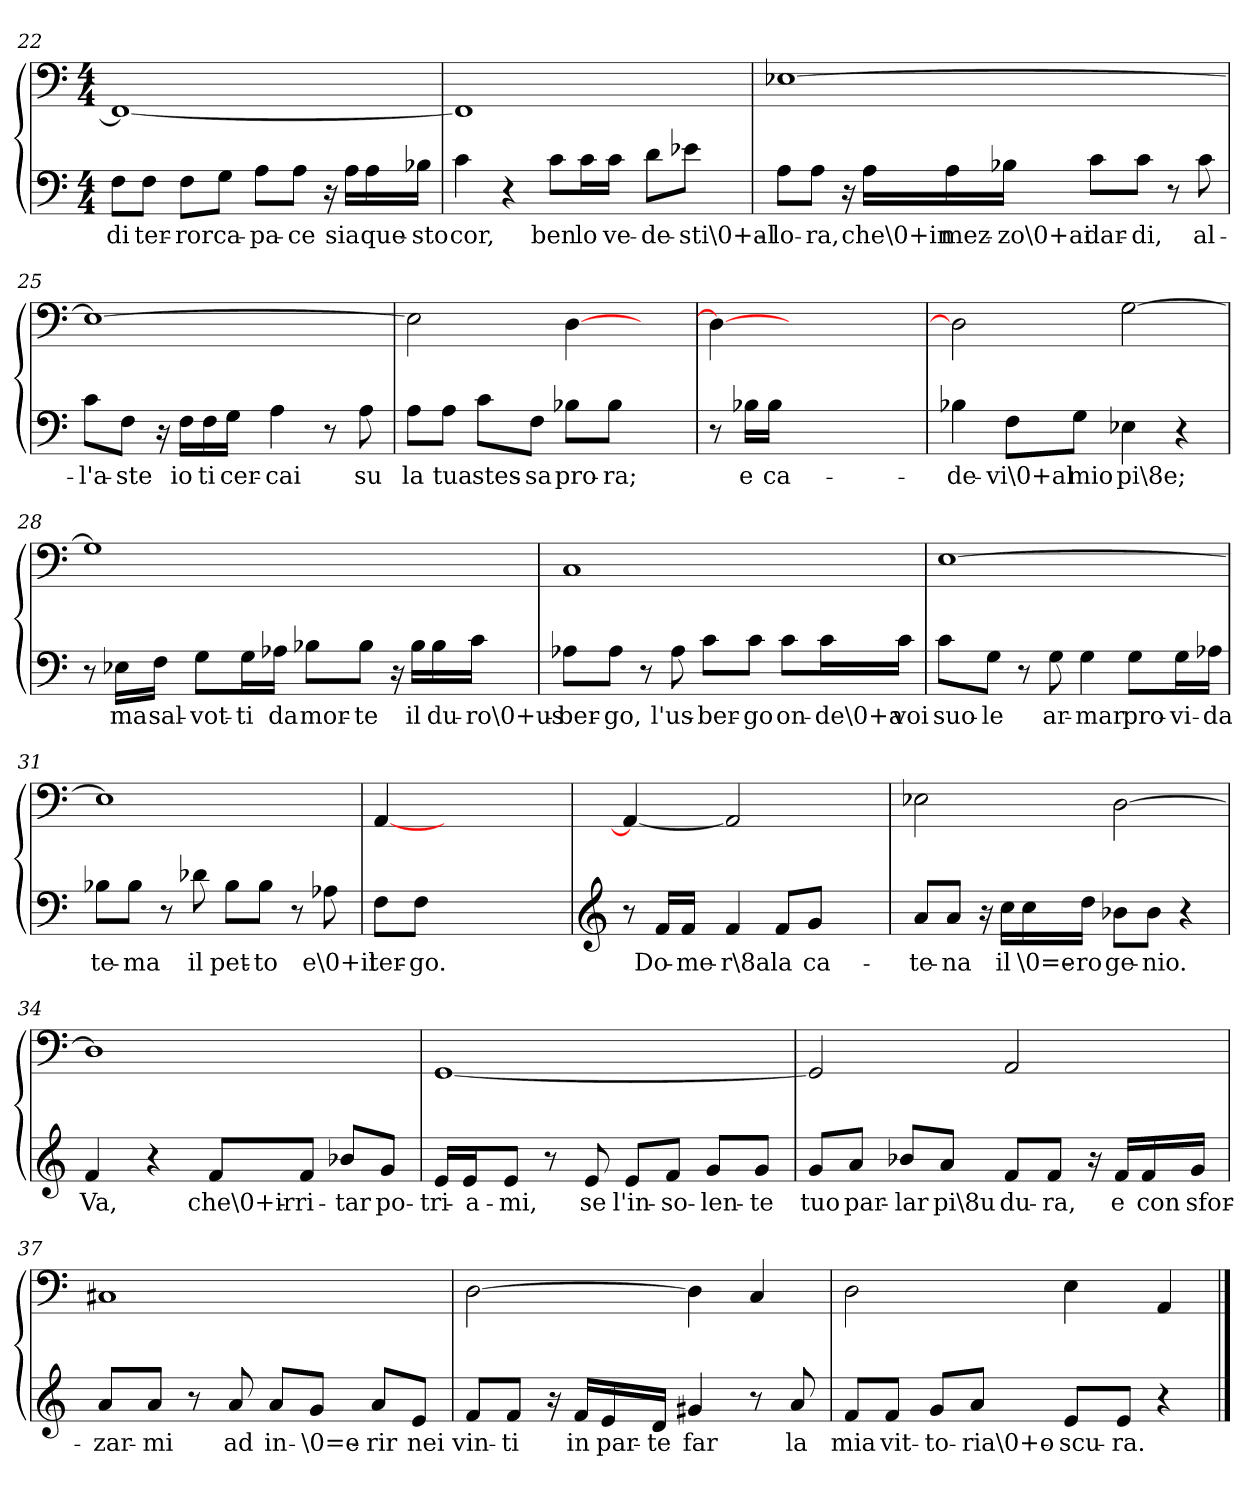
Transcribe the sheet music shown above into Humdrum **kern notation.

**kern	**text	**kern
*part1	*part1	*part1
*staff2	*staff2	*staff1
*clefF4	*	*clefF4
*k[]	*	*k[]
*C:	*	*C:
*M4/4	*	*M4/4
=22	=22	=22
8F\L	di	1FF/_
8F\J	ter-	.
8F\L	-ror	.
8G\J	ca-	.
8A\L	-pa-	.
8A\J	-ce	.
16r	.	.
16A\LL	sia	.
16A\	que-	.
16B-X\JJ	-sto	.
=23	=23	=23
4c\	cor,	1FF/]
4r	.	.
8c\L	ben	.
16c\L	lo	.
16c\JJ	ve-	.
8d\L	-de-	.
8e-X\J	-sti\0+al-	.
=24	=24	=24
8A\L	-lo-	[1E-X\
8A\J	-ra,	.
16r	.	.
16A\LL	che\0+in	.
16A\	mez-	.
16B-X\JJ	-zo\0+ai	.
8c\L	dar-	.
8c\J	-di,	.
8r	.	.
8c\	al-	.
=25	=25	=25
8c\L	-l'a-	1E-\_
8F\J	-ste	.
16r	.	.
16F\LL	io	.
16F\	ti	.
16G\JJ	cer-	.
4A\	-cai	.
8r	.	.
8A\	su	.
=26	=26	=26
8A\L	la	2E-\]
8A\J	tua	.
8c\L	stes-	.
8F\J	-sa	.
8B-X\L	pro-	[4D\
8B-\J	-ra;	.
4ryy	.	4ryy
=	=	=
8r	.	4D\_
16B-X\LL	e	.
16B-\JJ	ca-	.
2ryy	.	2ryy
4ryy	.	4ryy
=27	=27	=27
4B-X\	-de-	2D\]
8F\L	-vi\0+al	.
8G\J	mio	.
4E-X\	pi\8e;	[2G\
4r	.	.
=28	=28	=28
8r	.	1G\]
16E-X\LL	ma	.
16F\JJ	sal-	.
8G\L	-vot-	.
16G\L	-ti	.
16A-X\JJ	da	.
8B-X\L	mor-	.
8B-\J	-te	.
16r	.	.
16B-\LL	il	.
16B-\	du-	.
16c\JJ	-ro\0+us-	.
=29	=29	=29
8A-X\L	-ber-	1C/
8A-\J	-go,	.
8r	.	.
8A-\	l'us-	.
8c\L	-ber-	.
8c\J	-go	.
8c\L	on-	.
16c\L	-de\0+a	.
16c\JJ	voi	.
=30	=30	=30
8c\L	suo-	[1E\
8G\J	-le	.
8r	.	.
8G\	ar-	.
4G\	-mar	.
8G\L	pro-	.
16G\L	-vi-	.
16A-X\JJ	-da	.
=31	=31	=31
8B-X\L	te-	1E\]
8B-\J	-ma	.
8r	.	.
8d-X\	il	.
8B-\L	pet-	.
8B-\J	-to	.
8r	.	.
8A-X\	e\0+il	.
=32	=32	=32
8F\L	ter-	[4AA/
8F\J	-go.	.
2ryy	.	2ryy
4ryy	.	4ryy
=	=	=
*clefG2	*	*
8r	.	4AA/_
16f/LL	Do-	.
16f/JJ	-me-	.
4f/	-r\8a	2AA/]
8f/L	la	.
8g/J	ca-	.
4ryy	.	4ryy
=33	=33	=33
8a/L	-te-	2E-X\
8a/J	-na	.
16r	.	.
16cc\LL	il	.
16cc\	\0=e-	.
16dd\JJ	-ro	.
8b-X\L	ge-	[2D\
8b-\J	-nio.	.
4r	.	.
=34	=34	=34
4f/	Va,	1D\]
4r	.	.
8f/L	che\0+ir-	.
8f/J	-ri-	.
8b-X/L	-tar	.
8g/J	po-	.
=35	=35	=35
16e/LL	-tri-	[1GG/
16e/J	-a-	.
8e/J	-mi,	.
8r	.	.
8e/	se	.
8e/L	l'in-	.
8f/J	-so-	.
8g/L	-len-	.
8g/J	-te	.
=36	=36	=36
8g/L	tuo	2GG/]
8a/J	par-	.
8b-X/L	-lar	.
8a/J	pi\8u	.
8f/L	du-	2AA/
8f/J	-ra,	.
16r	.	.
16f/LL	e	.
16f/	con	.
16g/JJ	sfor-	.
=37	=37	=37
8a/L	-zar-	1C#X/
8a/J	-mi	.
8r	.	.
8a/	ad	.
8a/L	in-	.
8g/J	-\0=e-	.
8a/L	-rir	.
8e/J	nei	.
=38	=38	=38
8f/L	vin-	[2D\
8f/J	-ti	.
16r	.	.
16f/LL	in	.
16e/	par-	.
16d/JJ	-te	.
4g#X/	far	4D\]
8r	.	4C/
8a/	la	.
=39	=39	=39
8f/L	mia	2D\
8f/J	vit-	.
8g/L	-to-	.
8a/J	-ria\0+o-	.
8e/L	-scu-	4E\
8e/J	-ra.	.
4r	.	4AA/
==	==	==
*-	*-	*-
